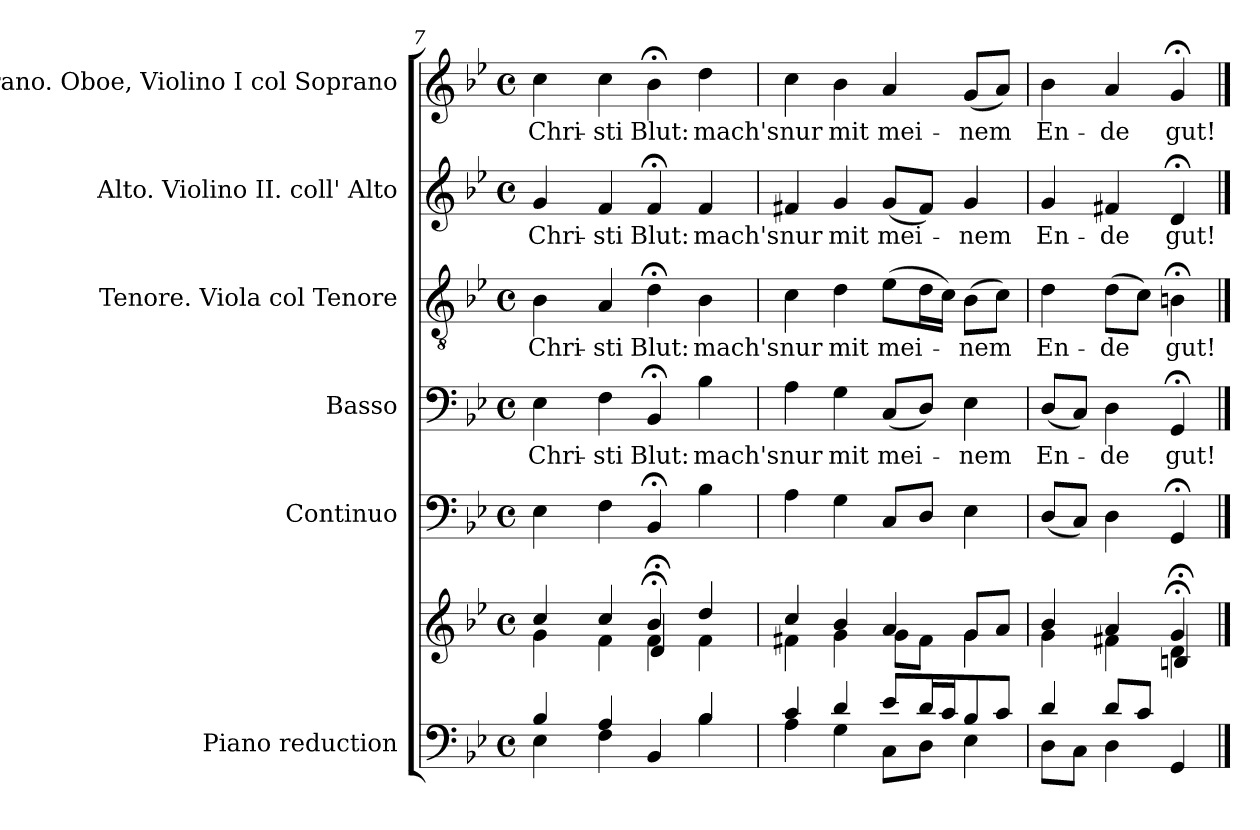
**kern	**kern	**kern	**kern	**text	**kern	**text	**kern	**text	**kern	**text
*part6	*part6	*part5	*part4	*part4	*part3	*part3	*part2	*part2	*part1	*part1
*staff7	*staff6	*staff5	*staff4	*staff4	*staff3	*staff3	*staff2	*staff2	*staff1	*staff1
*I"Piano reduction	*	*I"Continuo	*I"Basso	*	*I"Tenore. Viola col Tenore	*	*I"Alto. Violino II. coll' Alto	*	*I"Soprano. Oboe, Violino I col Soprano	*
*I'Pno	*	*	*	*	*	*	*	*	*I'Ob	*
*clefF4	*clefG2	*clefF4	*clefF4	*	*clefGv2	*	*clefG2	*	*clefG2	*
*k[b-e-]	*k[b-e-]	*k[b-e-]	*k[b-e-]	*	*k[b-e-]	*	*k[b-e-]	*	*k[b-e-]	*
*M4/4	*M4/4	*M4/4	*M4/4	*	*M4/4	*	*M4/4	*	*M4/4	*
*met(c)	*met(c)	*met(c)	*met(c)	*	*met(c)	*	*met(c)	*	*met(c)	*
=7	=7	=7	=7	=7	=7	=7	=7	=7	=7	=7
*^	*^	*	*	*	*	*	*	*	*	*
*	*	*	*^	*	*	*	*	*	*	*	*	*
!	!	!	!	!	!	!	!LO:LY:b	!	!LO:LY:b	!	!LO:LY:b	!	!LO:LY:b
4B-/	4E-\	4cc/	4g\	2ryy	4E-\	4E-\	Chri-	4B-\	Chri-	4g/	Chri-	4cc\	Chri-
!	!	!	!	!	!	!	!LO:LY:b	!	!LO:LY:b	!	!LO:LY:b	!	!LO:LY:b
4A/	4F\	4cc/	4f\	.	4F\	4F\	-sti	4A/	-sti	4f/	-sti	4cc\	-sti
!	!	!	!	!	!	!	!LO:LY:b	!	!LO:LY:b	!	!LO:LY:b	!	!LO:LY:b
4ryy	4BB-/	4b-;</	4f\	4d;/	4BB-;</	4BB-;</	Blut:	4d;<\	Blut:	4f;</	Blut:	4b-;<\	Blut:
!	!	!	!	!	!	!	!LO:LY:b	!	!LO:LY:b	!	!LO:LY:b	!	!LO:LY:b
4B-/	4B-\	4dd/	4f\	4ryy	4B-\	4B-\	mach's	4B-\	mach's	4f/	mach's	4dd\	mach's
=8	=8	=8	=8	=8	=8	=8	=8	=8	=8	=8	=8	=8	=8
!	!	!	!	!	!	!	!LO:LY:b	!	!LO:LY:b	!	!LO:LY:b	!	!LO:LY:b
*	*	*	*v	*v	*	*	*	*	*	*	*	*	*
4c/	4A\	4cc/	4f#X\	4A\	4A\	nur	4c\	nur	4f#X/	nur	4cc\	nur
!	!	!	!	!	!	!LO:LY:b	!	!LO:LY:b	!	!LO:LY:b	!	!LO:LY:b
4d/	4G\	4b-/	4g\	4G\	4G\	mit	4d\	mit	4g/	mit	4b-\	mit
!	!	!	!	!	!	!LO:LY:b	!	!LO:LY:b	!	!LO:LY:b	!	!LO:LY:b
8e-/L	8C\L	4a/	8g\L	8C/L	(8C/L	mei-	(8e-\L	mei-	(8g/L	mei-	4a/	mei-
16d/L	8D\J	.	8f#\J	8D/J	8D/J)	.	16d\L	.	8f#/J)	.	.	.
16c/J	.	.	.	.	.	.	16c\JJ)	.	.	.	.	.
!	!	!	!	!	!	!LO:LY:b	!	!LO:LY:b	!	!LO:LY:b	!	!LO:LY:b
8B-/	4E-\	8g/L	4g\	4E-\	4E-\	-nem	(8B-\L	-nem	4g/	-nem	(8g/L	-nem
8c/J	.	8a/J	.	.	.	.	8c\J)	.	.	.	8a/J)	.
=9	=9	=9	=9	=9	=9	=9	=9	=9	=9	=9	=9	=9
*	*	*	*^	*	*	*	*	*	*	*	*	*
!	!	!	!	!	!	!	!LO:LY:b	!	!LO:LY:b	!	!LO:LY:b	!	!LO:LY:b
4d/	8D\L	4b-/	4g\	2ryy	(8D/L	(8D/L	En-	4d\	En-	4g/	En-	4b-\	En-
.	8C\J	.	.	.	8C/J)	8C/J)	.	.	.	.	.	.	.
!	!	!	!	!	!	!	!LO:LY:b	!	!LO:LY:b	!	!LO:LY:b	!	!LO:LY:b
8d/L	4D\	4a/	4f#X\	.	4D\	4D\	-de	(8d\L	-de	4f#X/	-de	4a/	-de
8c/J	.	.	.	.	.	.	.	8c\J)	.	.	.	.	.
!	!	!	!	!	!	!	!LO:LY:b	!	!LO:LY:b	!	!LO:LY:b	!	!LO:LY:b
4ryy	4GG/	4g;</	4d\	4Bn;/	4GG;</	4GG;</	gut!	4Bn;<\	gut!	4d;</	gut!	4g;</	gut!
*v	*v	*	*	*	*	*	*	*	*	*	*	*	*
*	*v	*v	*v	*	*	*	*	*	*	*	*	*
==	==	==	==	==	==	==	==	==	==	==
*-	*-	*-	*-	*-	*-	*-	*-	*-	*-	*-
